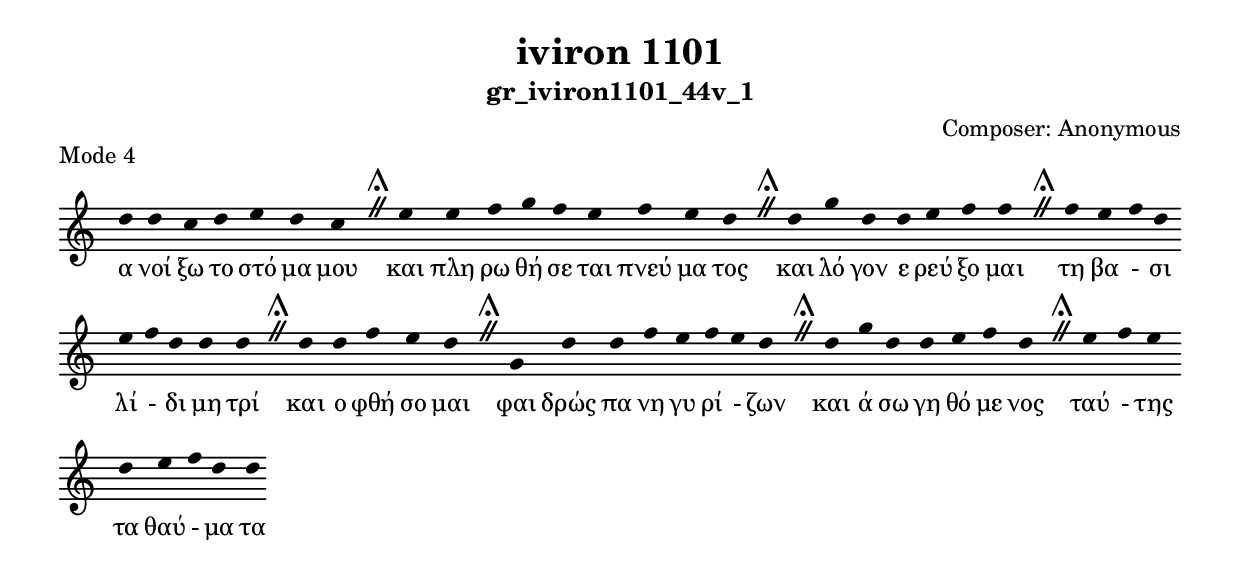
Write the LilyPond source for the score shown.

\include "gregorian.ly"

	\header {
 	  title = "iviron 1101"
	  subtitle = "gr_iviron1101_44v_1"
	  composer = "Composer: Αnonymous"
	  piece = "Mode 4"
	}

	chant = {
	  d''4 d''4 c''4 d''4 e''4 d''4 c''4 \divisioMaior
 e''4 e''4 f''4 g''4 f''4 e''4 f''4 e''4 d''4 \divisioMaior
 d''4 g''4 d''4 d''4 e''4 f''4 f''4 \divisioMaior
 f''4 e''4 f''4 d''4 e''4 f''4 d''4 d''4 d''4 \divisioMaior
 d''4 d''4 f''4 e''4 d''4 \divisioMaior
 g'4 d''4 d''4 f''4 e''4 f''4 e''4 d''4 \divisioMaior
 d''4 g''4 d''4 d''4 e''4 f''4 d''4 \divisioMaior
 e''4 f''4 e''4 d''4 e''4 f''4 d''4 d''4\finalis
	}

	verba = \lyricmode {α νοί ξω το στό μα μου 
και πλη ρω θή σε ται πνεύ μα τος 
και λό γον ε ρεύ ξο μαι 
τη βα - σι λί - δι μη τρί 
και ο φθή σο μαι 
φαι δρώς πα νη γυ ρί - ζων 
και ά σω γη θό με νος 
ταύ - της τα θαύ - μα τα 
	}


	\score {
	  \new Staff <<
	  \new Voice = "melody" \chant
	  \new Lyrics = "one" \lyricsto melody \verba
	  >>
	  \layout {
	    \context {
	      \Staff
	      \remove "Time_signature_engraver"
	      \remove "Bar_engraver"
	    }
	    \context {
	      \Voice
	      \remove "Stem_engraver"
	    }
	  }
	}